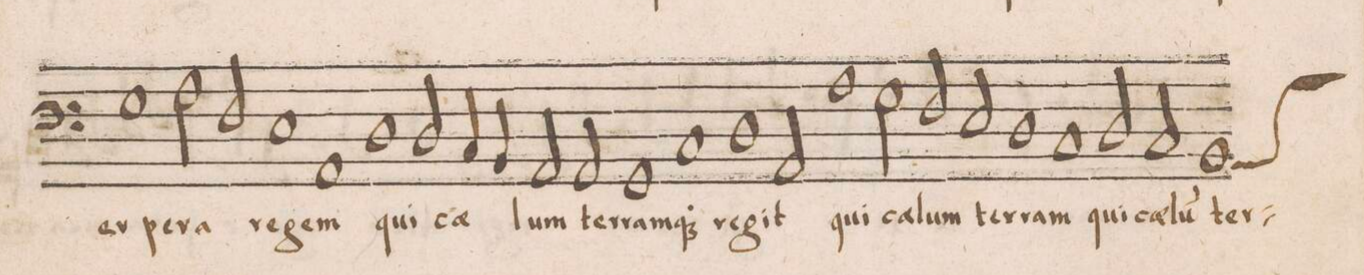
**kern	**text
*I"BASSVS	*
*clefF4	*
*k[]	*
*met(C|)	*
*M2/1	*
1G	-er-
2A\	-pe-
2F/	-ra
=15-	=15-
1E	re-
1AA	-gem
=16-	=16-
1D	qui
2D/	cae-
4C/	.
4BB/	.
=17-	=17-
2AA/	-lum
2AA/	ter-
1GG	-ram-
=18-	=18-
1C	-q(ue)
1D	re-
=19-	=19-
2AA/	-git
1A	qui
2G\	cae-
=20-	=20-
2F/	-lum
2E/	ter-
1D	-ram
=21-	=21-
1C	qui
2D/	cae-
2C/	-lu(m)
=22-	=22-
*custos:A	*
1BB	ter-
*-	*-
